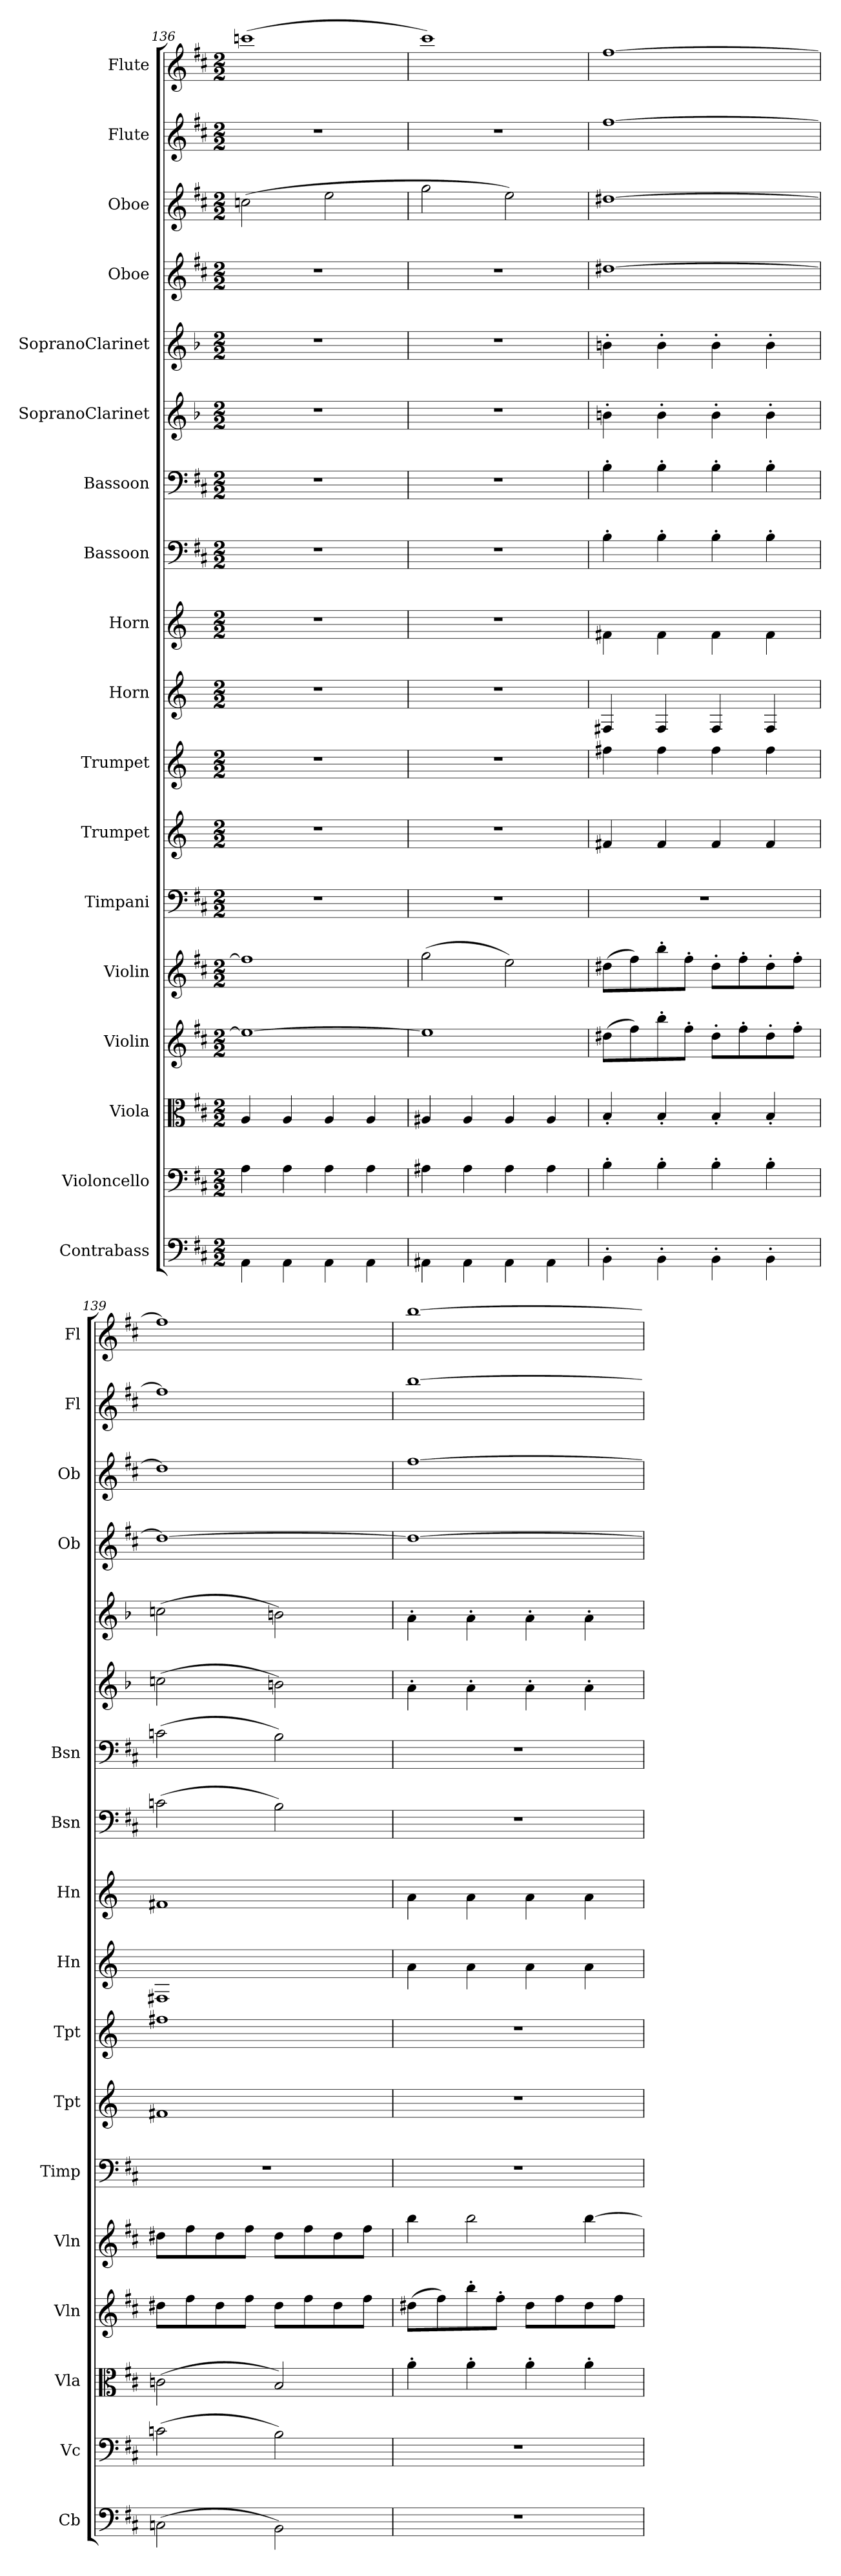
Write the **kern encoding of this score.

**kern	**kern	**kern	**kern	**kern	**kern	**kern	**kern	**kern	**kern	**kern	**kern	**kern	**kern	**kern	**kern	**kern	**kern
*part18	*part17	*part16	*part15	*part14	*part13	*part12	*part11	*part10	*part9	*part8	*part7	*part6	*part5	*part4	*part3	*part2	*part1
*staff18	*staff17	*staff16	*staff15	*staff14	*staff13	*staff12	*staff11	*staff10	*staff9	*staff8	*staff7	*staff6	*staff5	*staff4	*staff3	*staff2	*staff1
*I"Contrabass	*I"Violoncello	*I"Viola	*I"Violin	*I"Violin	*I"Timpani	*I"Trumpet	*I"Trumpet	*I"Horn	*I"Horn	*I"Bassoon	*I"Bassoon	*I"SopranoClarinet	*I"SopranoClarinet	*I"Oboe	*I"Oboe	*I"Flute	*I"Flute
*I'Cb	*I'Vc	*I'Vla	*I'Vln	*I'Vln	*I'Timp	*I'Tpt	*I'Tpt	*I'Hn	*I'Hn	*I'Bsn	*I'Bsn	*	*	*I'Ob	*I'Ob	*I'Fl	*I'Fl
*clefF4	*clefF4	*clefC3	*clefG2	*clefG2	*clefF4	*clefG2	*clefG2	*clefG2	*clefG2	*clefF4	*clefF4	*clefG2	*clefG2	*clefG2	*clefG2	*clefG2	*clefG2
*k[f#c#]	*k[f#c#]	*k[f#c#]	*k[f#c#]	*k[f#c#]	*k[f#c#]	*k[]	*k[]	*k[]	*k[]	*k[f#c#]	*k[f#c#]	*k[b-]	*k[b-]	*k[f#c#]	*k[f#c#]	*k[f#c#]	*k[f#c#]
*M2/2	*M2/2	*M2/2	*M2/2	*M2/2	*M2/2	*M2/2	*M2/2	*M2/2	*M2/2	*M2/2	*M2/2	*M2/2	*M2/2	*M2/2	*M2/2	*M2/2	*M2/2
=136	=136	=136	=136	=136	=136	=136	=136	=136	=136	=136	=136	=136	=136	=136	=136	=136	=136
4AA\	4A\	4A/	1ee\_	1ff#\]	1r	1r	1r	1r	1r	1r	1r	1r	1r	1r	(2ccn\	1r	(1cccn\
4AA\	4A\	4A/	.	.	.	.	.	.	.	.	.	.	.	.	.	.	.
4AA\	4A\	4A/	.	.	.	.	.	.	.	.	.	.	.	.	2ee\	.	.
4AA\	4A\	4A/	.	.	.	.	.	.	.	.	.	.	.	.	.	.	.
=137	=137	=137	=137	=137	=137	=137	=137	=137	=137	=137	=137	=137	=137	=137	=137	=137	=137
4AA#X\	4A#X\	4A#X/	1ee\]	(2gg\	1r	1r	1r	1r	1r	1r	1r	1r	1r	1r	2gg\	1r	1ccc#\)
4AA#\	4A#\	4A#/	.	.	.	.	.	.	.	.	.	.	.	.	.	.	.
4AA#\	4A#\	4A#/	.	2ee\)	.	.	.	.	.	.	.	.	.	.	2ee\)	.	.
4AA#\	4A#\	4A#/	.	.	.	.	.	.	.	.	.	.	.	.	.	.	.
=138	=138	=138	=138	=138	=138	=138	=138	=138	=138	=138	=138	=138	=138	=138	=138	=138	=138
4BB'\	4B'\	4B'/	(8dd#X\L	(8dd#X\L	1r	4f#X/	4ff#X\	4F#X/	4f#X\	4B'\	4B'\	4bn'\	4bn'\	[1dd#X\	[1dd#X\	[1ff#\	[1ff#\
.	.	.	8ff#\)	8ff#\)	.	.	.	.	.	.	.	.	.	.	.	.	.
4BB'\	4B'\	4B'/	8bb'\	8bb'\	.	4f#/	4ff#\	4F#/	4f#\	4B'\	4B'\	4b'\	4b'\	.	.	.	.
.	.	.	8ff#'\J	8ff#'\J	.	.	.	.	.	.	.	.	.	.	.	.	.
4BB'\	4B'\	4B'/	8dd#'\L	8dd#'\L	.	4f#/	4ff#\	4F#/	4f#\	4B'\	4B'\	4b'\	4b'\	.	.	.	.
.	.	.	8ff#'\	8ff#'\	.	.	.	.	.	.	.	.	.	.	.	.	.
4BB'\	4B'\	4B'/	8dd#'\	8dd#'\	.	4f#/	4ff#\	4F#/	4f#\	4B'\	4B'\	4b'\	4b'\	.	.	.	.
.	.	.	8ff#'\J	8ff#'\J	.	.	.	.	.	.	.	.	.	.	.	.	.
=139	=139	=139	=139	=139	=139	=139	=139	=139	=139	=139	=139	=139	=139	=139	=139	=139	=139
(2Cn\	(2cn\	(2cn\	8dd#X\L	8dd#X\L	1r	1f#X/	1ff#X\	1F#X/	1f#X\	(2cn\	(2cn\	(2ccn\	(2ccn\	1dd#\_	1dd#\]	1ff#\]	1ff#\]
.	.	.	8ff#\	8ff#\	.	.	.	.	.	.	.	.	.	.	.	.	.
.	.	.	8dd#\	8dd#\	.	.	.	.	.	.	.	.	.	.	.	.	.
.	.	.	8ff#\J	8ff#\J	.	.	.	.	.	.	.	.	.	.	.	.	.
2BB\)	2B\)	2B/)	8dd#\L	8dd#\L	.	.	.	.	.	2B\)	2B\)	2bn\)	2bn\)	.	.	.	.
.	.	.	8ff#\	8ff#\	.	.	.	.	.	.	.	.	.	.	.	.	.
.	.	.	8dd#\	8dd#\	.	.	.	.	.	.	.	.	.	.	.	.	.
.	.	.	8ff#\J	8ff#\J	.	.	.	.	.	.	.	.	.	.	.	.	.
=140	=140	=140	=140	=140	=140	=140	=140	=140	=140	=140	=140	=140	=140	=140	=140	=140	=140
1r	1r	4a'\	(8dd#X\L	4bb\	1r	1r	1r	4a\	4a\	1r	1r	4a'\	4a'\	1dd#\_	[1ff#\	[1bb\	[1bb\
.	.	.	8ff#\)	.	.	.	.	.	.	.	.	.	.	.	.	.	.
.	.	4a'\	8bb'\	2bb\	.	.	.	4a\	4a\	.	.	4a'\	4a'\	.	.	.	.
.	.	.	8ff#'\J	.	.	.	.	.	.	.	.	.	.	.	.	.	.
.	.	4a'\	8dd#\L	.	.	.	.	4a\	4a\	.	.	4a'\	4a'\	.	.	.	.
.	.	.	8ff#\	.	.	.	.	.	.	.	.	.	.	.	.	.	.
.	.	4a'\	8dd#\	[4bb\	.	.	.	4a\	4a\	.	.	4a'\	4a'\	.	.	.	.
.	.	.	8ff#\J	.	.	.	.	.	.	.	.	.	.	.	.	.	.
=	=	=	=	=	=	=	=	=	=	=	=	=	=	=	=	=	=
*-	*-	*-	*-	*-	*-	*-	*-	*-	*-	*-	*-	*-	*-	*-	*-	*-	*-
